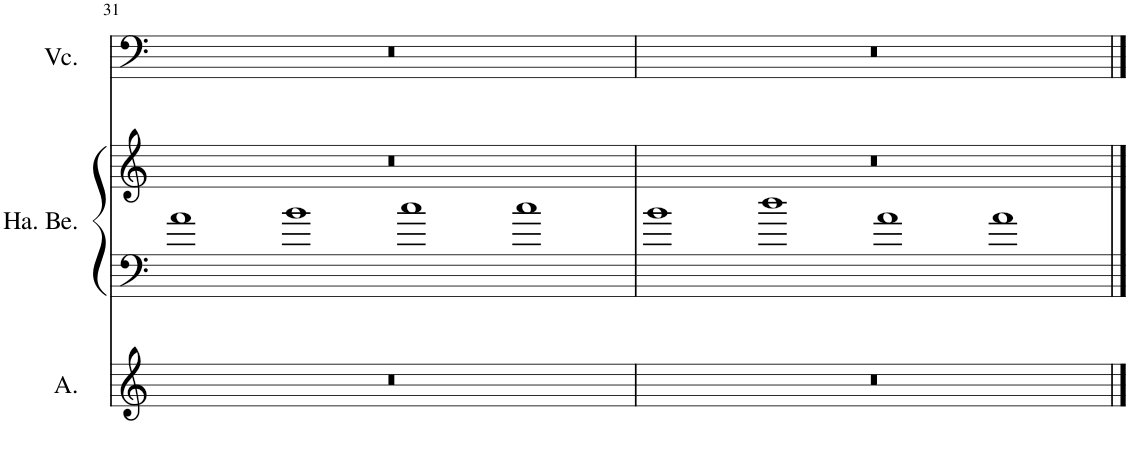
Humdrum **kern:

**kern	**kern	**kern	**kern
*part3	*part2	*part2	*part1
*staff4	*staff3	*staff2	*staff1
*I"Alto	*I"Hand Bells	*	*I"Violoncello
*I'A.	*I'Ha. Be.	*	*I'Vc.
!!LO:PB:g=z
*clefG2	*clefF4	*clefG2	*clefF4
*k[]	*k[]	*k[]	*k[]
*M16/4	*M16/4	*M16/4	*M16/4
=31	=31	=31	=31
00r	1a	00r	00r
.	1b	.	.
.	1cc	.	.
.	1cc	.	.
=32	=32	=32	=32
00r	1b	00r	00r
.	1dd	.	.
.	1a	.	.
.	1a	.	.
==	==	==	==
*-	*-	*-	*-
